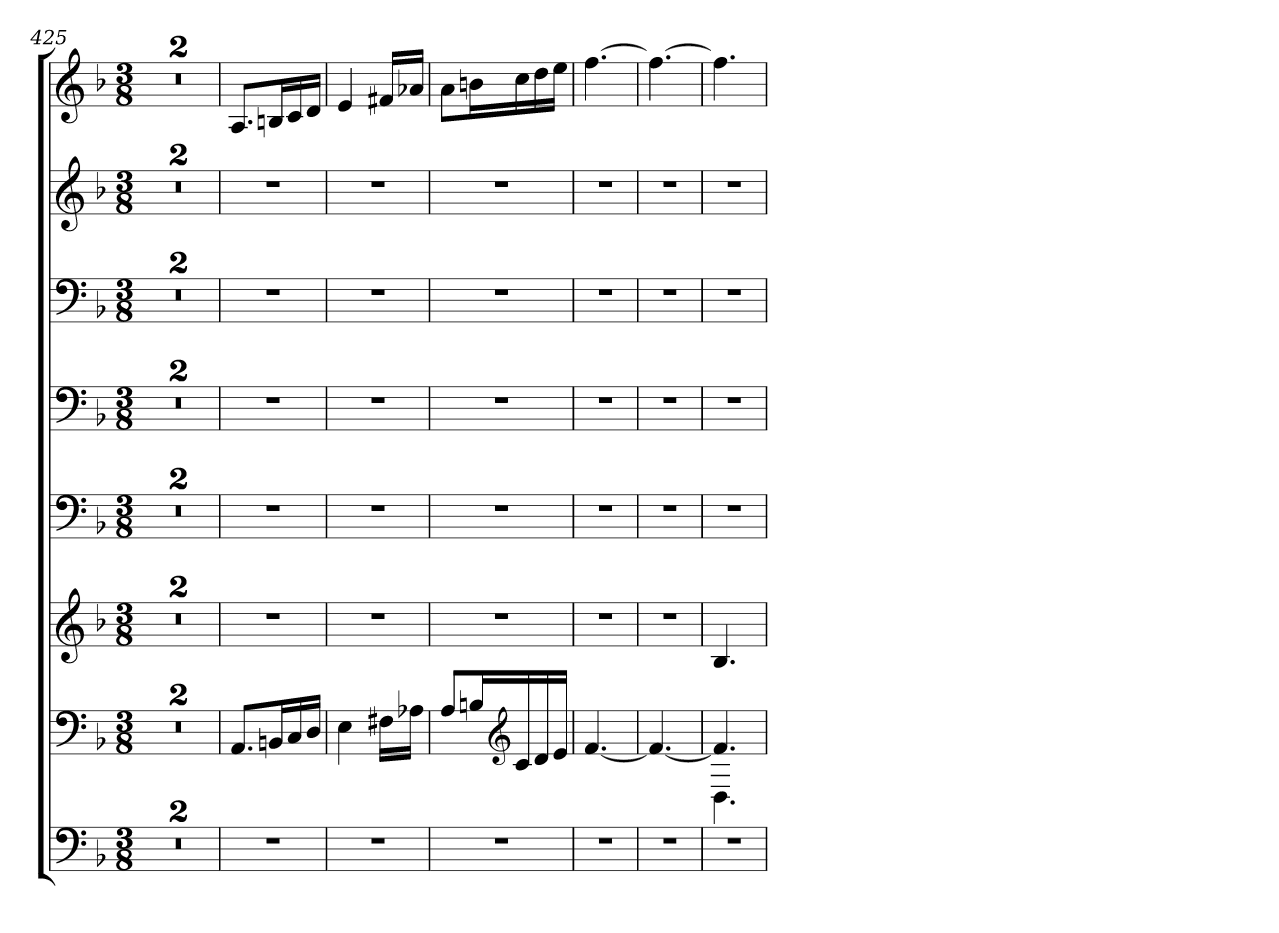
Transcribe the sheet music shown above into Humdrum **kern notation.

**kern	**kern	**kern	**kern	**kern	**kern	**kern	**kern
*part5	*part5	*part4	*part4	*part3	*part3	*part2	*part1
*staff8	*staff7	*staff6	*staff5	*staff4	*staff3	*staff2	*staff1
*clefF4	*clefF4	*clefG2	*clefF4	*clefF4	*clefF4	*clefG2	*clefG2
*k[b-]	*k[b-]	*k[b-]	*k[b-]	*k[b-]	*k[b-]	*k[b-]	*k[b-]
*M3/8	*M3/8	*M3/8	*M3/8	*M3/8	*M3/8	*M3/8	*M3/8
=425	=425	=425	=425	=425	=425	=425	=425
4.r	4.r	4.r	4.r	4.r	4.r	4.r	4.r
=426	=426	=426	=426	=426	=426	=426	=426
4.r	4.r	4.r	4.r	4.r	4.r	4.r	4.r
=427	=427	=427	=427	=427	=427	=427	=427
*	*	*	*	*	*	*	*MM154
4.r	8.AA/L	4.r	4.r	4.r	4.r	4.r	8.A/L
.	16BBn/L	.	.	.	.	.	16Bn/L
.	16C/	.	.	.	.	.	16c/
.	16D/JJ	.	.	.	.	.	16d/JJ
=428	=428	=428	=428	=428	=428	=428	=428
4.r	4E\	4.r	4.r	4.r	4.r	4.r	4e/
.	16F#X\LL	.	.	.	.	.	16f#X/LL
.	16A-X\JJ	.	.	.	.	.	16a-X/JJ
!!LO:PB:g=z
=429	=429	=429	=429	=429	=429	=429	=429
4.r	8A/L	4.r	4.r	4.r	4.r	4.r	8a\L
.	16Bn/L	.	.	.	.	.	16bn\L
*	*clefG2	*	*	*	*	*	*
.	16c/	.	.	.	.	.	16cc\
.	16d/	.	.	.	.	.	16dd\
.	16e/JJ	.	.	.	.	.	16ee\JJ
=430	=430	=430	=430	=430	=430	=430	=430
4.r	[4.f/	4.r	4.r	4.r	4.r	4.r	[4.ff\
=431	=431	=431	=431	=431	=431	=431	=431
4.r	4.f/_	4.r	4.r	4.r	4.r	4.r	4.ff\_
=432	=432	=432	=432	=432	=432	=432	=432
*	*^	*	*	*	*	*	*
4.r	4.f/]	4.D\	4.B-/	4.r	4.r	4.r	4.r	4.ff\]
*	*v	*v	*	*	*	*	*	*
=	=	=	=	=	=	=	=
*-	*-	*-	*-	*-	*-	*-	*-
